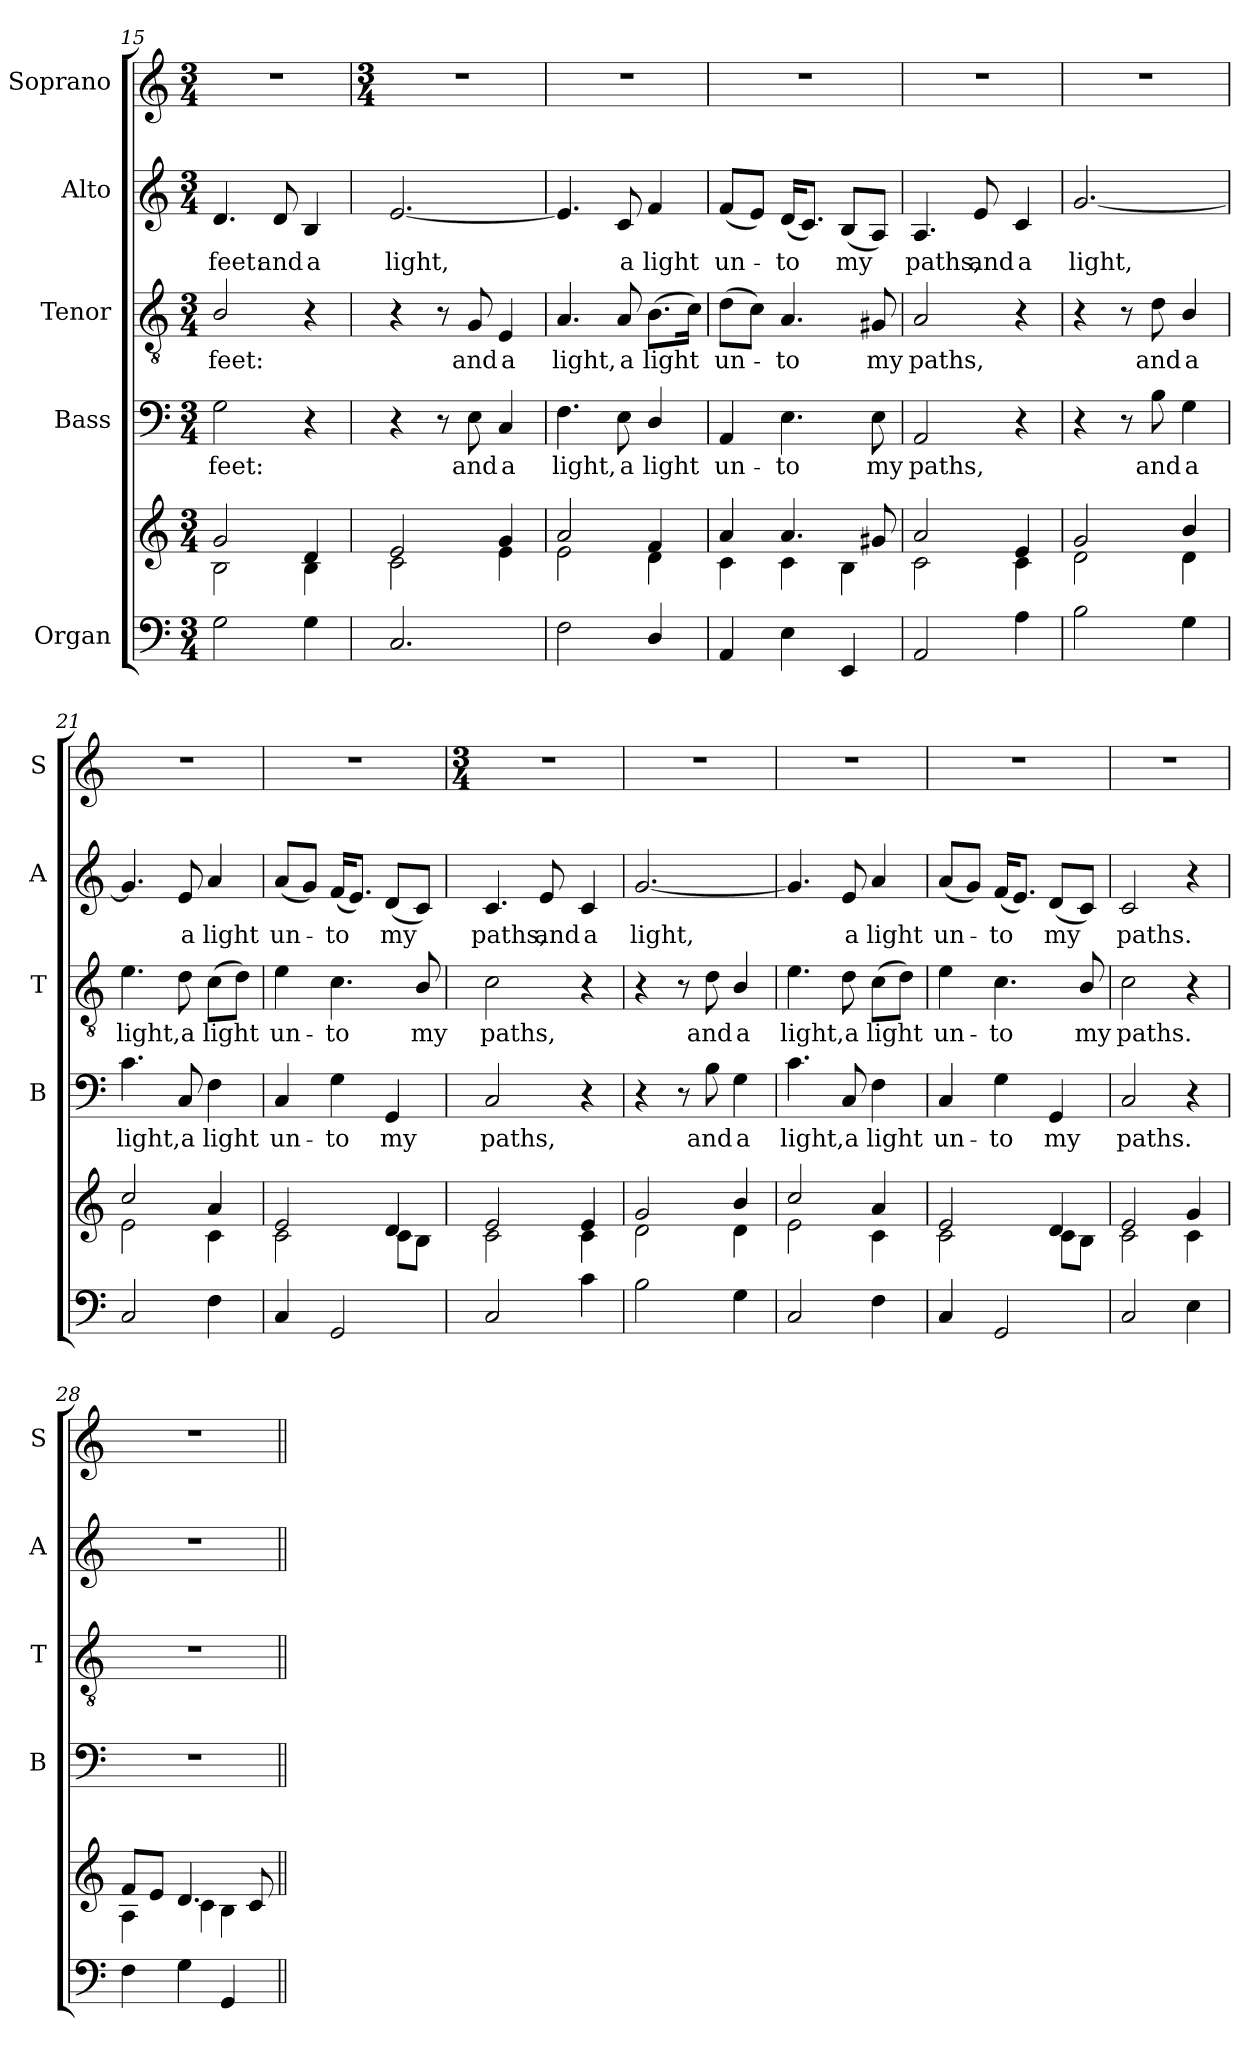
**kern	**kern	**kern	**text	**kern	**text	**kern	**text	**kern
*part5	*part5	*part4	*part4	*part3	*part3	*part2	*part2	*part1
*staff6	*staff5	*staff4	*staff4	*staff3	*staff3	*staff2	*staff2	*staff1
*I"Organ	*	*I"Bass	*	*I"Tenor	*	*I"Alto	*	*I"Soprano
*	*	*I'B	*	*I'T	*	*I'A	*	*I'S
*clefF4	*clefG2	*clefF4	*	*clefGv2	*	*clefG2	*	*clefG2
*k[]	*k[]	*k[]	*	*k[]	*	*k[]	*	*k[]
*M3/4	*M3/4	*M3/4	*	*M3/4	*	*M3/4	*	*M3/4
=15	=15	=15	=15	=15	=15	=15	=15	=15
*	*^	*	*	*	*	*	*	*
!	!	!	!	!LO:LY:b	!	!LO:LY:b	!	!LO:LY:b	!
2G\	2g/	2B\	2G\	feet:	2B/	feet:	4.d/	feet:	2.r
!	!	!	!	!	!	!	!	!LO:LY:b	!
.	.	.	.	.	.	.	8d/	and	.
!	!	!	!	!	!	!	!	!LO:LY:b	!
4G\	4d/	4B\	4r	.	4r	.	4B/	a	.
!!LO:PB:g=z
=16	=16	=16	=16	=16	=16	=16	=16	=16	=16
*	*	*	*	*	*	*	*	*	*M3/4
!	!	!	!	!	!	!	!	!LO:LY:b	!
2.C/	2e/	2c\	4r	.	4r	.	[2.e/	light,	2.r
.	.	.	8r	.	8r	.	.	.	.
!	!	!	!	!LO:LY:b	!	!LO:LY:b	!	!	!
.	.	.	8E\	and	8G/	and	.	.	.
!	!	!	!	!LO:LY:b	!	!LO:LY:b	!	!	!
.	4g/	4e\	4C/	a	4E/	a	.	.	.
=17	=17	=17	=17	=17	=17	=17	=17	=17	=17
!	!	!	!	!LO:LY:b	!	!LO:LY:b	!	!	!
2F\	2a/	2e\	4.F\	light,	4.A/	light,	4.e/]	.	2.r
!	!	!	!	!LO:LY:b	!	!LO:LY:b	!	!LO:LY:b	!
.	.	.	8E\	a	8A/	a	8c/	a	.
!	!	!	!	!LO:LY:b	!	!LO:LY:b	!	!LO:LY:b	!
4D/	4f/	4d\	4D/	light	(>8.B\L	light	4f/	light	.
.	.	.	.	.	16c\Jk)	.	.	.	.
=18	=18	=18	=18	=18	=18	=18	=18	=18	=18
!	!	!	!	!LO:LY:b	!	!LO:LY:b	!	!LO:LY:b	!
4AA/	4a/	4c\	4AA/	un-	(>8d\L	un-	(<8f/L	un-	2.r
.	.	.	.	.	8c\J)	.	8e/J)	.	.
!	!	!	!	!LO:LY:b	!	!LO:LY:b	!	!LO:LY:b	!
4E\	4.a/	4c\	4.E\	-to	4.A/	to	(<16d/KL	to	.
.	.	.	.	.	.	.	8.c/J)	.	.
!	!	!	!	!	!	!	!	!LO:LY:b	!
4EE/	.	4B\	.	.	.	.	(<8B/L	my	.
!	!	!	!	!LO:LY:b	!	!LO:LY:b	!	!	!
.	8g#X/	.	8E\	my	8G#X/	my	8A/J)	.	.
=19	=19	=19	=19	=19	=19	=19	=19	=19	=19
!	!	!	!	!LO:LY:b	!	!LO:LY:b	!	!LO:LY:b	!
2AA/	2a/	2c\	2AA/	paths,	2A/	paths,	4.A/	paths,	2.r
!	!	!	!	!	!	!	!	!LO:LY:b	!
.	.	.	.	.	.	.	8e/	and	.
!	!	!	!	!	!	!	!	!LO:LY:b	!
4A\	4e/	4c\	4r	.	4r	.	4c/	a	.
=20	=20	=20	=20	=20	=20	=20	=20	=20	=20
!	!	!	!	!	!	!	!	!LO:LY:b	!
2B\	2g/	2d\	4r	.	4r	.	[2.g/	light,	2.r
.	.	.	8r	.	8r	.	.	.	.
!	!	!	!	!LO:LY:b	!	!LO:LY:b	!	!	!
.	.	.	8B\	and	8d\	and	.	.	.
!	!	!	!	!LO:LY:b	!	!LO:LY:b	!	!	!
4G\	4b/	4d\	4G\	a	4B/	a	.	.	.
=21	=21	=21	=21	=21	=21	=21	=21	=21	=21
!	!	!	!	!LO:LY:b	!	!LO:LY:b	!	!	!
2C/	2cc/	2e\	4.c\	light,	4.e\	light,	4.g/]	.	2.r
!	!	!	!	!LO:LY:b	!	!LO:LY:b	!	!LO:LY:b	!
.	.	.	8C/	a	8d\	a	8e/	a	.
!	!	!	!	!LO:LY:b	!	!LO:LY:b	!	!LO:LY:b	!
4F\	4a/	4c\	4F\	light	(>8c\L	light	4a/	light	.
.	.	.	.	.	8d\J)	.	.	.	.
=22	=22	=22	=22	=22	=22	=22	=22	=22	=22
!	!	!	!	!LO:LY:b	!	!LO:LY:b	!	!LO:LY:b	!
4C/	2e/	2c\	4C/	un-	4e\	un-	(<8a/L	un-	2.r
.	.	.	.	.	.	.	8g/J)	.	.
!	!	!	!	!LO:LY:b	!	!LO:LY:b	!	!LO:LY:b	!
2GG/	.	.	4G\	-to	4.c\	-to	(<16f/KL	to	.
.	.	.	.	.	.	.	8.e/J)	.	.
!	!	!	!	!LO:LY:b	!	!	!	!LO:LY:b	!
.	4d/	8c\L	4GG/	my	.	.	(<8d/L	my	.
!	!	!	!	!	!	!LO:LY:b	!	!	!
.	.	8B\J	.	.	8B/	my	8c/J)	.	.
!!LO:LB:g=z
=23	=23	=23	=23	=23	=23	=23	=23	=23	=23
*	*	*	*	*	*	*	*	*	*M3/4
!	!	!	!	!LO:LY:b	!	!LO:LY:b	!	!LO:LY:b	!
2C/	2e/	2c\	2C/	paths,	2c\	paths,	4.c/	paths,	2.r
!	!	!	!	!	!	!	!	!LO:LY:b	!
.	.	.	.	.	.	.	8e/	and	.
!	!	!	!	!	!	!	!	!LO:LY:b	!
4c\	4e/	4c\	4r	.	4r	.	4c/	a	.
=24	=24	=24	=24	=24	=24	=24	=24	=24	=24
!	!	!	!	!	!	!	!	!LO:LY:b	!
2B\	2g/	2d\	4r	.	4r	.	[2.g/	light,	2.r
.	.	.	8r	.	8r	.	.	.	.
!	!	!	!	!LO:LY:b	!	!LO:LY:b	!	!	!
.	.	.	8B\	and	8d\	and	.	.	.
!	!	!	!	!LO:LY:b	!	!LO:LY:b	!	!	!
4G\	4b/	4d\	4G\	a	4B/	a	.	.	.
=25	=25	=25	=25	=25	=25	=25	=25	=25	=25
!	!	!	!	!LO:LY:b	!	!LO:LY:b	!	!	!
2C/	2cc/	2e\	4.c\	light,	4.e\	light,	4.g/]	.	2.r
!	!	!	!	!LO:LY:b	!	!LO:LY:b	!	!LO:LY:b	!
.	.	.	8C/	a	8d\	a	8e/	a	.
!	!	!	!	!LO:LY:b	!	!LO:LY:b	!	!LO:LY:b	!
4F\	4a/	4c\	4F\	light	(>8c\L	light	4a/	light	.
.	.	.	.	.	8d\J)	.	.	.	.
=26	=26	=26	=26	=26	=26	=26	=26	=26	=26
!	!	!	!	!LO:LY:b	!	!LO:LY:b	!	!LO:LY:b	!
4C/	2e/	2c\	4C/	un-	4e\	un-	(<8a/L	un-	2.r
.	.	.	.	.	.	.	8g/J)	.	.
!	!	!	!	!LO:LY:b	!	!LO:LY:b	!	!LO:LY:b	!
2GG/	.	.	4G\	-to	4.c\	-to	(<16f/KL	to	.
.	.	.	.	.	.	.	8.e/J)	.	.
!	!	!	!	!LO:LY:b	!	!	!	!LO:LY:b	!
.	4d/	8c\L	4GG/	my	.	.	(<8d/L	my	.
!	!	!	!	!	!	!LO:LY:b	!	!	!
.	.	8B\J	.	.	8B/	my	8c/J)	.	.
=27	=27	=27	=27	=27	=27	=27	=27	=27	=27
!	!	!	!	!LO:LY:b	!	!LO:LY:b	!	!LO:LY:b	!
2C/	2e/	2c\	2C/	paths.	2c\	paths.	2c/	paths.	2.r
4E\	4g/	4c\	4r	.	4r	.	4r	.	.
=28	=28	=28	=28	=28	=28	=28	=28	=28	=28
4F\	8f/L	4A\	2.r	.	2.r	.	2.r	.	2.r
.	8e/J	.	.	.	.	.	.	.	.
4G\	4.d/	4c\	.	.	.	.	.	.	.
4GG/	.	4B\	.	.	.	.	.	.	.
.	8c/	.	.	.	.	.	.	.	.
*	*v	*v	*	*	*	*	*	*	*
=||	=||	=||	=||	=||	=||	=||	=||	=||
*-	*-	*-	*-	*-	*-	*-	*-	*-
